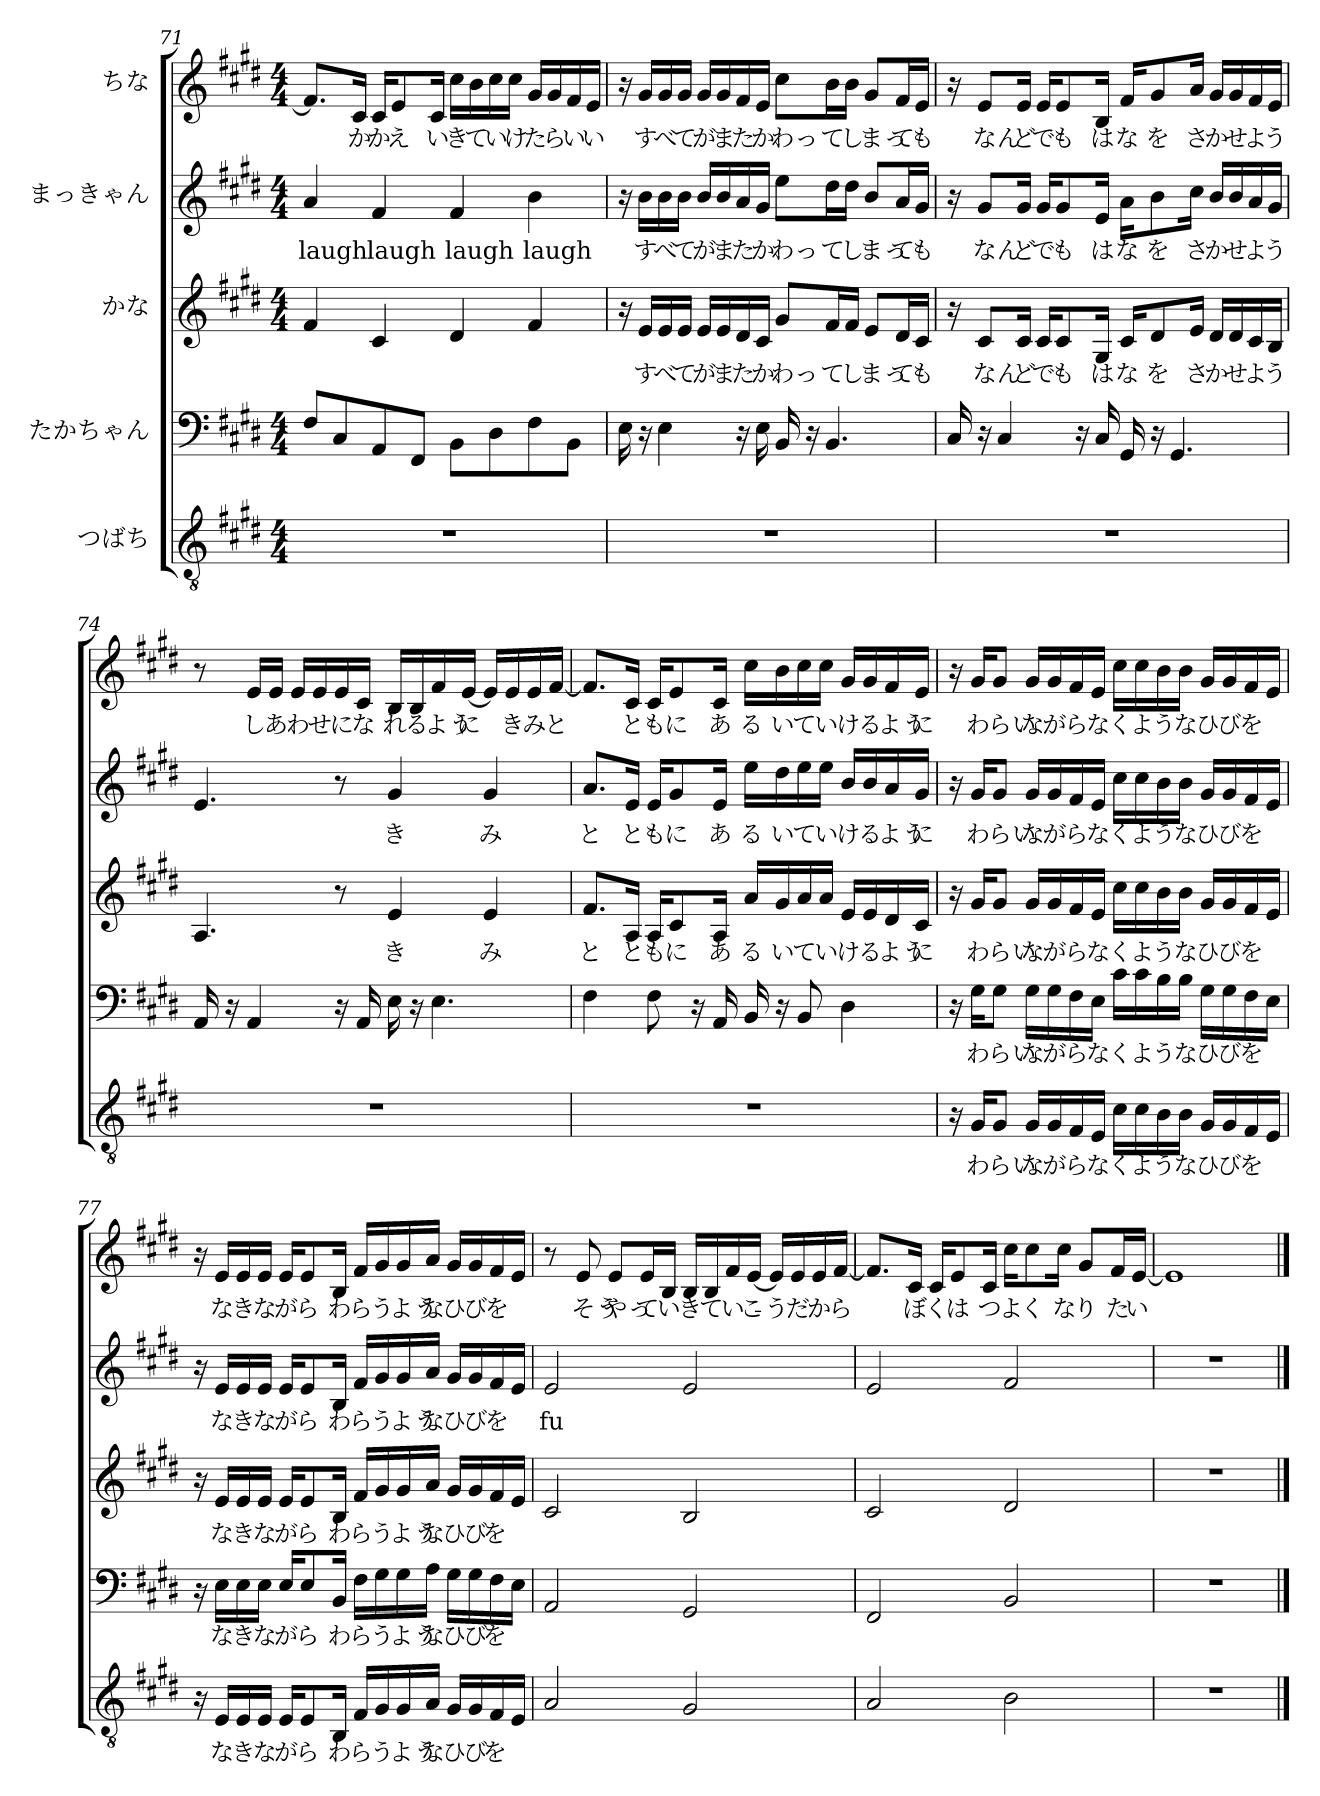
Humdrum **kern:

**kern	**text	**kern	**text	**kern	**text	**kern	**text	**kern	**text
*part5	*part5	*part4	*part4	*part3	*part3	*part2	*part2	*part1	*part1
*staff5	*staff5	*staff4	*staff4	*staff3	*staff3	*staff2	*staff2	*staff1	*staff1
*I"つばち	*	*I"たかちゃん	*	*I"かな	*	*I"まっきゃん	*	*I"ちな	*
*clefGv2	*	*clefF4	*	*clefG2	*	*clefG2	*	*clefG2	*
*k[f#c#g#d#]	*	*k[f#c#g#d#]	*	*k[f#c#g#d#]	*	*k[f#c#g#d#]	*	*k[f#c#g#d#]	*
*M4/4	*	*M4/4	*	*M4/4	*	*M4/4	*	*M4/4	*
=71	=71	=71	=71	=71	=71	=71	=71	=71	=71
1r	.	8F#L	.	4f#	.	4a	laugh	8.f#L]	.
.	.	8C#	.	.	.	.	.	.	.
.	.	.	.	.	.	.	.	16c#Jk	か
.	.	8AA	.	4c#	.	4f#	laugh	16c#KL	か
.	.	.	.	.	.	.	.	8e	え
.	.	8FF#J	.	.	.	.	.	.	.
.	.	.	.	.	.	.	.	16c#Jk	い
.	.	8BBL	.	4d#	.	4f#	laugh	16cc#LL	き
.	.	.	.	.	.	.	.	16b	て
.	.	8D#	.	.	.	.	.	16cc#	い
.	.	.	.	.	.	.	.	16cc#JJ	け
.	.	8F#	.	4f#	.	4b	laugh	16g#LL	た
.	.	.	.	.	.	.	.	16g#	ら
.	.	8BBJ	.	.	.	.	.	16f#	い
.	.	.	.	.	.	.	.	16eJJ	い
=72	=72	=72	=72	=72	=72	=72	=72	=72	=72
1r	.	16E	.	16r	.	16r	.	16r	.
.	.	16r	.	16eLL	す	16bLL	す	16g#LL	す
.	.	4E	.	16e	べ	16b	べ	16g#	べ
.	.	.	.	16eJJ	て	16bJJ	て	16g#JJ	て
.	.	.	.	16eLL	が	16bLL	が	16g#LL	が
.	.	.	.	16e	ま	16b	ま	16g#	ま
.	.	16r	.	16d#	た	16a	た	16f#	た
.	.	16E	.	16c#JJ	か	16g#JJ	か	16eJJ	か
.	.	16BB	.	8g#L	わっ	8eeL	わっ	8cc#L	わっ
.	.	16r	.	.	.	.	.	.	.
.	.	4.BB	.	16f#L	て	16dd#L	て	16bL	て
.	.	.	.	16f#JJ	し	16dd#JJ	し	16bJJ	し
.	.	.	.	8eL	まっ	8bL	まっ	8g#L	まっ
.	.	.	.	16d#L	て	16aL	て	16f#L	て
.	.	.	.	16c#JJ	も	16g#JJ	も	16eJJ	も
=73	=73	=73	=73	=73	=73	=73	=73	=73	=73
1r	.	16C#	.	16r	.	16r	.	16r	.
.	.	16r	.	8c#L	なん	8g#L	なん	8eL	なん
.	.	4C#	.	.	.	.	.	.	.
.	.	.	.	16c#Jk	ど	16g#Jk	ど	16eJk	ど
.	.	.	.	16c#KL	で	16g#KL	で	16eKL	で
.	.	.	.	8c#	も	8g#	も	8e	も
.	.	16r	.	.	.	.	.	.	.
.	.	16C#	.	16G#Jk	は	16eJk	は	16BJk	は
.	.	16GG#	.	16c#KL	な	16aKL	な	16f#KL	な
.	.	16r	.	8d#	を	8b	を	8g#	を
.	.	4.GG#	.	.	.	.	.	.	.
.	.	.	.	16eJk	さ	16cc#Jk	さ	16aJk	さ
.	.	.	.	16d#LL	か	16bLL	か	16g#LL	か
.	.	.	.	16d#	せ	16b	せ	16g#	せ
.	.	.	.	16c#	よ	16a	よ	16f#	よ
.	.	.	.	16BJJ	う	16g#JJ	う	16eJJ	う
=74	=74	=74	=74	=74	=74	=74	=74	=74	=74
1r	.	16AA	.	4.A	.	4.e	.	8r	.
.	.	16r	.	.	.	.	.	.	.
.	.	4AA	.	.	.	.	.	16eLL	し
.	.	.	.	.	.	.	.	16eJJ	あ
.	.	.	.	.	.	.	.	16eLL	わ
.	.	.	.	.	.	.	.	16e	せ
.	.	16r	.	8r	.	8r	.	16e	に
.	.	16AA	.	.	.	.	.	16c#JJ	な
.	.	16E	.	4e	き	4g#	き	16BLL	れ
.	.	16r	.	.	.	.	.	16B	る
.	.	4.E	.	.	.	.	.	16f#	よう
.	.	.	.	.	.	.	.	[16eJJ	に
.	.	.	.	4e	み	4g#	み	16eLL]	.
.	.	.	.	.	.	.	.	16e	き
.	.	.	.	.	.	.	.	16e	み
.	.	.	.	.	.	.	.	[16f#JJ	と
=75	=75	=75	=75	=75	=75	=75	=75	=75	=75
1r	.	4F#	.	8.f#L	と	8.aL	と	8.f#L]	.
.	.	.	.	16AJk	と	16eJk	と	16c#Jk	と
.	.	8F#	.	16AKL	も	16eKL	も	16c#KL	も
.	.	.	.	8c#	に	8g#	に	8e	に
.	.	16r	.	.	.	.	.	.	.
.	.	16AA	.	16AJk	あ	16eJk	あ	16c#Jk	あ
.	.	16BB	.	16aLL	る	16eeLL	る	16cc#LL	る
.	.	16r	.	16g#	い	16dd#	い	16b	い
.	.	8BB	.	16a	て	16ee	て	16cc#	て
.	.	.	.	16aJJ	い	16eeJJ	い	16cc#JJ	い
.	.	4D#	.	16eLL	け	16bLL	け	16g#LL	け
.	.	.	.	16e	る	16b	る	16g#	る
.	.	.	.	16d#	よう	16a	よう	16f#	よう
.	.	.	.	16c#JJ	に	16g#JJ	に	16eJJ	に
=76	=76	=76	=76	=76	=76	=76	=76	=76	=76
16r	.	16r	.	16r	.	16r	.	16r	.
16G#KL	わ	16G#KL	わ	16g#KL	わ	16g#KL	わ	16g#KL	わ
8G#J	らい	8G#J	らい	8g#J	らい	8g#J	らい	8g#J	らい
16G#LL	な	16G#LL	な	16g#LL	な	16g#LL	な	16g#LL	な
16G#	が	16G#	が	16g#	が	16g#	が	16g#	が
16F#	ら	16F#	ら	16f#	ら	16f#	ら	16f#	ら
16EJJ	な	16EJJ	な	16eJJ	な	16eJJ	な	16eJJ	な
16c#LL	く	16c#LL	く	16cc#LL	く	16cc#LL	く	16cc#LL	く
16c#	よ	16c#	よ	16cc#	よ	16cc#	よ	16cc#	よ
16B	う	16B	う	16b	う	16b	う	16b	う
16BJJ	な	16BJJ	な	16bJJ	な	16bJJ	な	16bJJ	な
16G#LL	ひ	16G#LL	ひ	16g#LL	ひ	16g#LL	ひ	16g#LL	ひ
16G#	び	16G#	び	16g#	び	16g#	び	16g#	び
16F#	を	16F#	を	16f#	を	16f#	を	16f#	を
16EJJ	.	16EJJ	.	16eJJ	.	16eJJ	.	16eJJ	.
=77	=77	=77	=77	=77	=77	=77	=77	=77	=77
16r	.	16r	.	16r	.	16r	.	16r	.
16ELL	な	16ELL	な	16eLL	な	16eLL	な	16eLL	な
16E	き	16E	き	16e	き	16e	き	16e	き
16EJJ	な	16EJJ	な	16eJJ	な	16eJJ	な	16eJJ	な
16EKL	が	16EKL	が	16eKL	が	16eKL	が	16eKL	が
8E	ら	8E	ら	8e	ら	8e	ら	8e	ら
16BBJk	わ	16BBJk	わ	16BJk	わ	16BJk	わ	16BJk	わ
16F#LL	ら	16F#LL	ら	16f#LL	ら	16f#LL	ら	16f#LL	ら
16G#	う	16G#	う	16g#	う	16g#	う	16g#	う
16G#	よう	16G#	よう	16g#	よう	16g#	よう	16g#	よう
16AJJ	な	16AJJ	な	16aJJ	な	16aJJ	な	16aJJ	な
16G#LL	ひ	16G#LL	ひ	16g#LL	ひ	16g#LL	ひ	16g#LL	ひ
16G#	び	16G#	び	16g#	び	16g#	び	16g#	び
16F#	を	16F#	を	16f#	を	16f#	を	16f#	を
16EJJ	.	16EJJ	.	16eJJ	.	16eJJ	.	16eJJ	.
=78	=78	=78	=78	=78	=78	=78	=78	=78	=78
2A	.	2AA	.	2c#	.	2e	fu	8r	.
.	.	.	.	.	.	.	.	8e	そう
.	.	.	.	.	.	.	.	8eL	やっ
.	.	.	.	.	.	.	.	16eL	て
.	.	.	.	.	.	.	.	16BJJ	い
2G#	.	2GG#	.	2B	.	2e	.	16BLL	き
.	.	.	.	.	.	.	.	16B	て
.	.	.	.	.	.	.	.	16f#	い
.	.	.	.	.	.	.	.	[16eJJ	こ-
.	.	.	.	.	.	.	.	16eLL]	う
.	.	.	.	.	.	.	.	16e	だ
.	.	.	.	.	.	.	.	16e	か
.	.	.	.	.	.	.	.	[16f#JJ	ら
=79	=79	=79	=79	=79	=79	=79	=79	=79	=79
2A	.	2FF#	.	2c#	.	2e	.	8.f#L]	.
.	.	.	.	.	.	.	.	16c#Jk	ぼ
.	.	.	.	.	.	.	.	16c#KL	く
.	.	.	.	.	.	.	.	8e	は
.	.	.	.	.	.	.	.	16c#Jk	つ
2B	.	2BB	.	2d#	.	2f#	.	16cc#KL	よ
.	.	.	.	.	.	.	.	8cc#	く
.	.	.	.	.	.	.	.	16cc#Jk	な
.	.	.	.	.	.	.	.	8g#L	り
.	.	.	.	.	.	.	.	16f#L	た
.	.	.	.	.	.	.	.	[16eJJ	い
=80	=80	=80	=80	=80	=80	=80	=80	=80	=80
1r	.	1r	.	1r	.	1r	.	1e]	.
==	==	==	==	==	==	==	==	==	==
*-	*-	*-	*-	*-	*-	*-	*-	*-	*-
